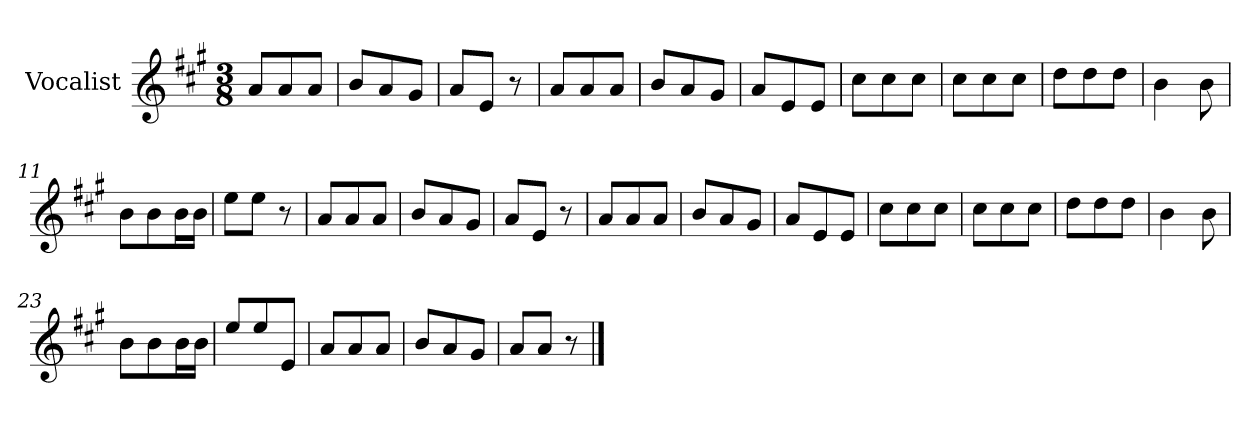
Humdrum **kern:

**kern
*part1
*staff1
*I"Vocalist
*k[f#c#g#]
*A:
*M3/8
=1
8aL
8a
8aJ
=2
8bL
8a
8g#J
=3
8aL
8eJ
8r
=4
8aL
8a
8aJ
=5
8bL
8a
8g#J
=6
8aL
8e
8eJ
=7
8cc#L
8cc#
8cc#J
=8
8cc#L
8cc#
8cc#J
=9
8ddL
8dd
8ddJ
=10
4b
8b
=11
8bL
8b
16bL
16bJJ
=12
8eeL
8eeJ
8r
=13
8aL
8a
8aJ
=14
8bL
8a
8g#J
=15
8aL
8eJ
8r
=16
8aL
8a
8aJ
=17
8bL
8a
8g#J
=18
8aL
8e
8eJ
=19
8cc#L
8cc#
8cc#J
=20
8cc#L
8cc#
8cc#J
=21
8ddL
8dd
8ddJ
=22
4b
8b
=23
8bL
8b
16bL
16bJJ
=24
8eeL
8ee
8eJ
=25
8aL
8a
8aJ
=26
8bL
8a
8g#J
=27
8aL
8aJ
8r
==
*-
